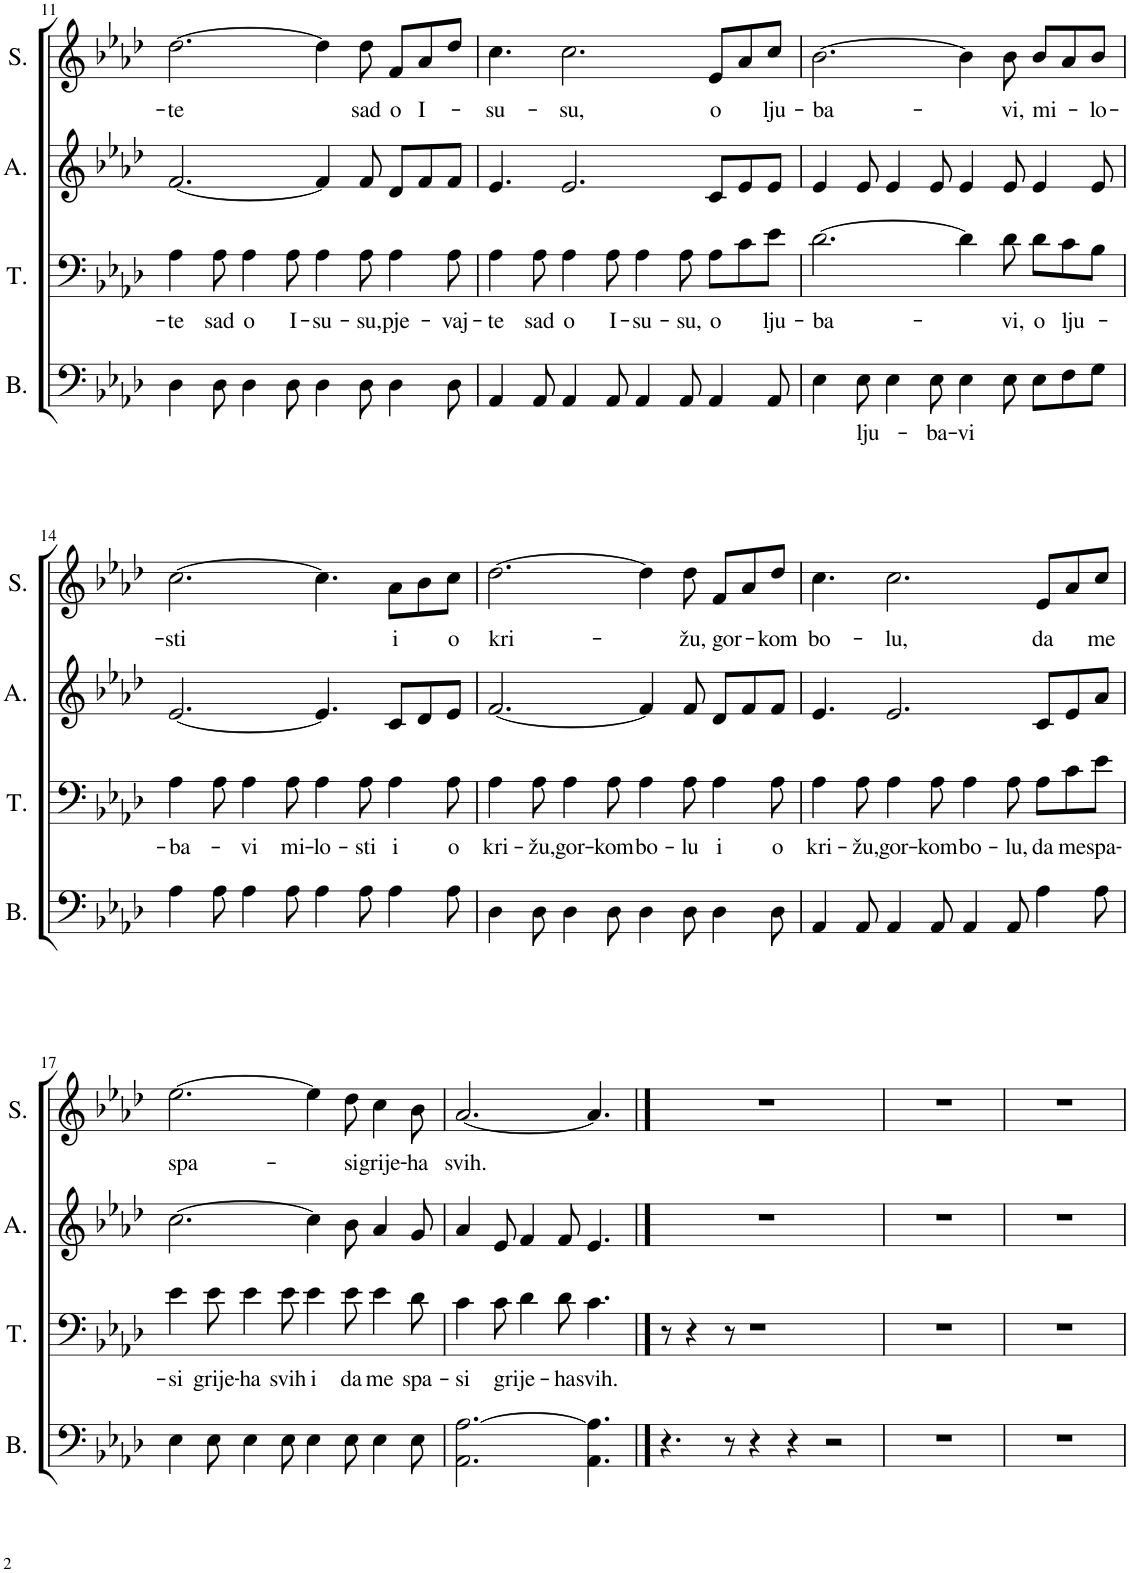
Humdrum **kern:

**kern	**text	**kern	**text	**kern	**kern	**text
*part4	*part4	*part3	*part3	*part2	*part1	*part1
*staff4	*staff4	*staff3	*staff3	*staff2	*staff1	*staff1
*I"Bass	*	*I"Tenor	*	*I"Alto	*I"Soprano	*
*I'B.	*	*I'T.	*	*I'A.	*I'S.	*
!!LO:PB:g=z
*clefF4	*	*clefF4	*	*clefG2	*clefG2	*
*k[b-e-a-d-]	*	*k[b-e-a-d-]	*	*k[b-e-a-d-]	*k[b-e-a-d-]	*
*M12/8	*	*M12/8	*	*M12/8	*M12/8	*
=11	=11	=11	=11	=11	=11	=11
!	!	!	!LO:LY:b	!	!	!LO:LY:b
4D-\	.	4A-\	-te	[2.f/	[2.dd-\	-te
!	!	!	!LO:LY:b	!	!	!
8D-\	.	8A-\	sad	.	.	.
!	!	!	!LO:LY:b	!	!	!
4D-\	.	4A-\	o	.	.	.
!	!	!	!LO:LY:b	!	!	!
8D-\	.	8A-\	I-	.	.	.
!	!	!	!LO:LY:b	!	!	!
4D-\	.	4A-\	-su-	4f/]	4dd-\]	.
!	!	!	!LO:LY:b	!	!	!LO:LY:b
8D-\	.	8A-\	-su,	8f/	8dd-\	sad
!	!	!	!LO:LY:b	!	!	!LO:LY:b
4D-\	.	4A-\	pje-	8d-/L	8f/L	o
!	!	!	!	!	!	!LO:LY:b
.	.	.	.	8f/	8a-/	I-
!	!	!	!LO:LY:b	!	!	!
8D-\	.	8A-\	-vaj-	8f/J	8dd-/J	.
=12	=12	=12	=12	=12	=12	=12
!	!	!	!LO:LY:b	!	!	!LO:LY:b
4AA-/	.	4A-\	-te	4.e-/	4.cc\	-su-
!	!	!	!LO:LY:b	!	!	!
8AA-/	.	8A-\	sad	.	.	.
!	!	!	!LO:LY:b	!	!	!LO:LY:b
4AA-/	.	4A-\	o	2.e-/	2.cc\	-su,
!	!	!	!LO:LY:b	!	!	!
8AA-/	.	8A-\	I-	.	.	.
!	!	!	!LO:LY:b	!	!	!
4AA-/	.	4A-\	-su-	.	.	.
!	!	!	!LO:LY:b	!	!	!
8AA-/	.	8A-\	-su,	.	.	.
!	!	!	!LO:LY:b	!	!	!LO:LY:b
4AA-/	.	8A-\L	o	8c/L	8e-/L	o
.	.	8c\	.	8e-/	8a-/	.
!	!	!	!LO:LY:b	!	!	!LO:LY:b
8AA-/	.	8e-\J	lju-	8e-/J	8cc/J	lju-
=13	=13	=13	=13	=13	=13	=13
!	!	!	!LO:LY:b	!	!	!LO:LY:b
4E-\	.	[2.d-\	-ba-	4e-/	[2.b-\	-ba-
!	!LO:LY:b	!	!	!	!	!
8E-\	lju-	.	.	8e-/	.	.
4E-\	.	.	.	4e-/	.	.
!	!LO:LY:b	!	!	!	!	!
8E-\	-ba-	.	.	8e-/	.	.
!	!LO:LY:b	!	!	!	!	!
4E-\	-vi	4d-\]	.	4e-/	4b-\]	.
!	!	!	!LO:LY:b	!	!	!LO:LY:b
8E-\	.	8d-\	-vi,	8e-/	8b-\	-vi,
!	!	!	!LO:LY:b	!	!	!LO:LY:b
8E-\L	.	8d-\L	o	4e-/	8b-/L	mi-
!	!	!	!LO:LY:b	!	!	!
8F\	.	8c\	lju-	.	8a-/	.
!	!	!	!	!	!	!LO:LY:b
8G\J	.	8B-\J	.	8e-/	8b-/J	-lo-
!!LO:LB:g=z
=14	=14	=14	=14	=14	=14	=14
!	!	!	!LO:LY:b	!	!	!LO:LY:b
4A-\	.	4A-\	-ba-	[2.e-/	[2.cc\	-sti
8A-\	.	8A-\	.	.	.	.
!	!	!	!LO:LY:b	!	!	!
4A-\	.	4A-\	-vi	.	.	.
!	!	!	!LO:LY:b	!	!	!
8A-\	.	8A-\	mi-	.	.	.
!	!	!	!LO:LY:b	!	!	!
4A-\	.	4A-\	-lo-	4.e-/]	4.cc\]	.
!	!	!	!LO:LY:b	!	!	!
8A-\	.	8A-\	-sti	.	.	.
!	!	!	!LO:LY:b	!	!	!LO:LY:b
4A-\	.	4A-\	i	8c/L	8a-\L	i
.	.	.	.	8d-/	8b-\	.
!	!	!	!LO:LY:b	!	!	!LO:LY:b
8A-\	.	8A-\	o	8e-/J	8cc\J	o
=15	=15	=15	=15	=15	=15	=15
!	!	!	!LO:LY:b	!	!	!LO:LY:b
4D-\	.	4A-\	kri-	[2.f/	[2.dd-\	kri-
!	!	!	!LO:LY:b	!	!	!
8D-\	.	8A-\	-žu,	.	.	.
!	!	!	!LO:LY:b	!	!	!
4D-\	.	4A-\	gor-	.	.	.
!	!	!	!LO:LY:b	!	!	!
8D-\	.	8A-\	-kom	.	.	.
!	!	!	!LO:LY:b	!	!	!
4D-\	.	4A-\	bo-	4f/]	4dd-\]	.
!	!	!	!LO:LY:b	!	!	!LO:LY:b
8D-\	.	8A-\	-lu	8f/	8dd-\	-žu,
!	!	!	!LO:LY:b	!	!	!LO:LY:b
4D-\	.	4A-\	i	8d-/L	8f/L	gor-
.	.	.	.	8f/	8a-/	.
!	!	!	!LO:LY:b	!	!	!LO:LY:b
8D-\	.	8A-\	o	8f/J	8dd-/J	-kom
=16	=16	=16	=16	=16	=16	=16
!	!	!	!LO:LY:b	!	!	!LO:LY:b
4AA-/	.	4A-\	kri-	4.e-/	4.cc\	bo-
!	!	!	!LO:LY:b	!	!	!
8AA-/	.	8A-\	-žu,	.	.	.
!	!	!	!LO:LY:b	!	!	!LO:LY:b
4AA-/	.	4A-\	gor-	2.e-/	2.cc\	-lu,
!	!	!	!LO:LY:b	!	!	!
8AA-/	.	8A-\	-kom	.	.	.
!	!	!	!LO:LY:b	!	!	!
4AA-/	.	4A-\	bo-	.	.	.
!	!	!	!LO:LY:b	!	!	!
8AA-/	.	8A-\	-lu,	.	.	.
!	!	!	!LO:LY:b	!	!	!LO:LY:b
4A-\	.	8A-\L	da	8c/L	8e-/L	da
!	!	!	!LO:LY:b	!	!	!
.	.	8c\	me	8e-/	8a-/	.
!	!	!	!LO:LY:b	!	!	!LO:LY:b
8A-\	.	8e-\J	spa-	8a-/J	8cc/J	me
!!LO:LB:g=z
=17	=17	=17	=17	=17	=17	=17
!	!	!	!LO:LY:b	!	!	!LO:LY:b
4E-\	.	4e-\	-si	[2.cc\	[2.ee-\	spa-
!	!	!	!LO:LY:b	!	!	!
8E-\	.	8e-\	grije-	.	.	.
!	!	!	!LO:LY:b	!	!	!
4E-\	.	4e-\	-ha	.	.	.
!	!	!	!LO:LY:b	!	!	!
8E-\	.	8e-\	svih	.	.	.
!	!	!	!LO:LY:b	!	!	!
4E-\	.	4e-\	i	4cc\]	4ee-\]	.
!	!	!	!LO:LY:b	!	!	!LO:LY:b
8E-\	.	8e-\	da	8b-\	8dd-\	-si
!	!	!	!LO:LY:b	!	!	!LO:LY:b
4E-\	.	4e-\	me	4a-/	4cc\	grije-
!	!	!	!LO:LY:b	!	!	!LO:LY:b
8E-\	.	8d-\	spa-	8g/	8b-\	-ha
=18	=18	=18	=18	=18	=18	=18
!	!	!	!LO:LY:b	!	!	!LO:LY:b
2.AA-\ [2.A-\	.	4c\	-si	4a-/	[2.a-/	svih.
!	!	!	!LO:LY:b	!	!	!
.	.	8c\	grije-	8e-/	.	.
.	.	4d-\	.	4f/	.	.
!	!	!	!LO:LY:b	!	!	!
.	.	8d-\	-ha	8f/	.	.
!	!	!	!LO:LY:b	!	!	!
4.AA-\ 4.A-\]	.	4.c\	svih.	4.e-/	4.a-/]	.
==19	==19	==19	==19	==19	==19	==19
4.r	.	8r	.	1.r	1.r	.
.	.	4r	.	.	.	.
8r	.	8r	.	.	.	.
4r	.	1r	.	.	.	.
4r	.	.	.	.	.	.
2r	.	.	.	.	.	.
=20	=20	=20	=20	=20	=20	=20
1.r	.	1.r	.	1.r	1.r	.
=21	=21	=21	=21	=21	=21	=21
1.r	.	1.r	.	1.r	1.r	.
=	=	=	=	=	=	=
*-	*-	*-	*-	*-	*-	*-
